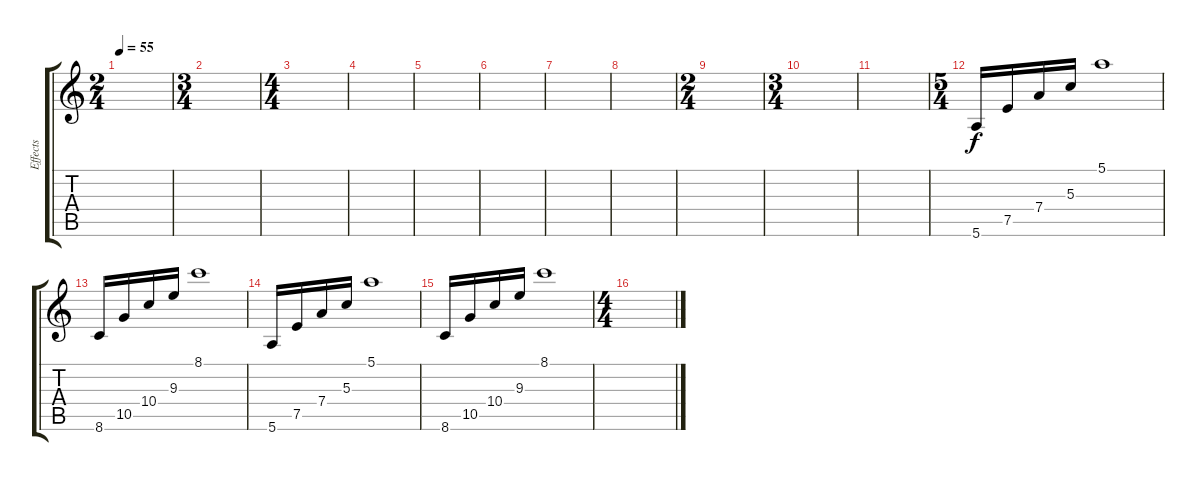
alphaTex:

\track ("Effects" "Effects") {instrument fx7echoes}
\staff {score tabs}
\tuning (E5 B4 G4 D4 A3 E3) {hide}
\ts (2 4)
\tempo 55
\clef g2
\ks c
|
\ts (3 4)
|
\ts (4 4)
|
|
|
|
|
|
\ts (2 4)
|
\ts (3 4)
|
|
\ts (5 4)
5.6.16{volume 8} 7.5.16 7.4.16 5.3.16 5.1.1{volume 0} |
8.6.16{volume 8} 10.5.16 10.4.16 9.3.16 8.1.1{volume 0} |
5.6.16{volume 8} 7.5.16 7.4.16 5.3.16 5.1.1{volume 0} |
8.6.16{volume 8} 10.5.16 10.4.16 9.3.16 8.1.1{volume 0} |
\ts (4 4)
